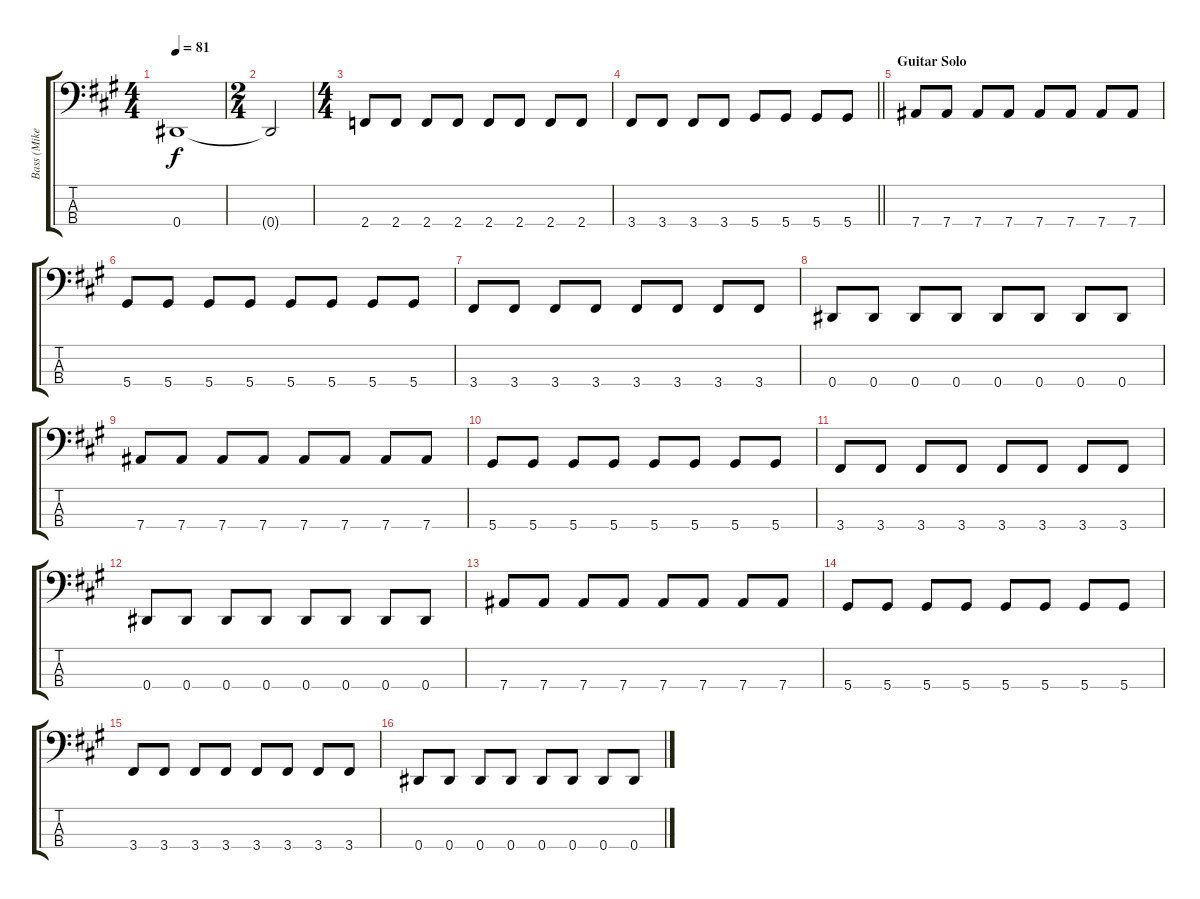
\track ("Bass (Mike)" "Bass (Mike") {instrument electricbasspick}
\staff {score tabs}
\tuning (Gb2 Db2 Ab1 Eb1) {hide}
\ts (4 4)
\tempo 81
\clef f4
\ks f#minor
0.4.1{dy f} |
\ts (2 4)
0.4{t}.2 |
\ts (4 4)
2.4.8 2.4.8 2.4.8 2.4.8 2.4.8 2.4.8 2.4.8 2.4.8 |
\barLineRight lightlight
3.4.8 3.4.8 3.4.8 3.4.8 5.4.8 5.4.8 5.4.8 5.4.8 |
\section ("" "Guitar Solo")
7.4.8 7.4.8 7.4.8 7.4.8 7.4.8 7.4.8 7.4.8 7.4.8 |
5.4.8 5.4.8 5.4.8 5.4.8 5.4.8 5.4.8 5.4.8 5.4.8 |
3.4.8 3.4.8 3.4.8 3.4.8 3.4.8 3.4.8 3.4.8 3.4.8 |
0.4.8 0.4.8 0.4.8 0.4.8 0.4.8 0.4.8 0.4.8 0.4.8 |
7.4.8 7.4.8 7.4.8 7.4.8 7.4.8 7.4.8 7.4.8 7.4.8 |
5.4.8 5.4.8 5.4.8 5.4.8 5.4.8 5.4.8 5.4.8 5.4.8 |
3.4.8 3.4.8 3.4.8 3.4.8 3.4.8 3.4.8 3.4.8 3.4.8 |
0.4.8 0.4.8 0.4.8 0.4.8 0.4.8 0.4.8 0.4.8 0.4.8 |
7.4.8 7.4.8 7.4.8 7.4.8 7.4.8 7.4.8 7.4.8 7.4.8 |
5.4.8 5.4.8 5.4.8 5.4.8 5.4.8 5.4.8 5.4.8 5.4.8 |
3.4.8 3.4.8 3.4.8 3.4.8 3.4.8 3.4.8 3.4.8 3.4.8 |
0.4.8 0.4.8 0.4.8 0.4.8 0.4.8 0.4.8 0.4.8 0.4.8
